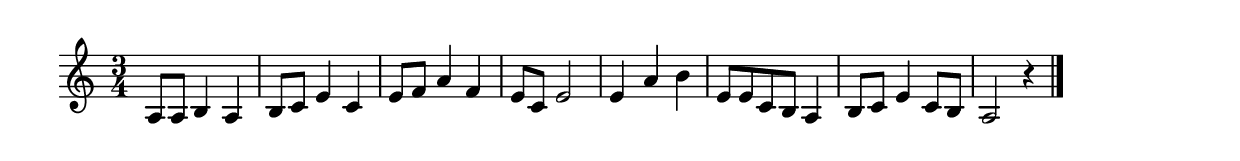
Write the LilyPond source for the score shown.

\version "2.18.2"

% 籠の鳥(あいたさみたさにこわさをわすれ)
% \index{かごのとり@籠の鳥(あいたさみたさにこわさをわすれ)}

\score {

\layout {
line-width = #170
indent = 0\mm
}

\relative c' {
\key c \major
\time 3/4
\numericTimeSignature

a8 a b4 a |
b8 c e4 c |
e8 f a4 f |
e8 c e2 |
e4 a b | % 5
e,8 e c b a4 |
b8 c e4 c8 b |
a2 r4 |



\bar "|."
}

\midi {}

}